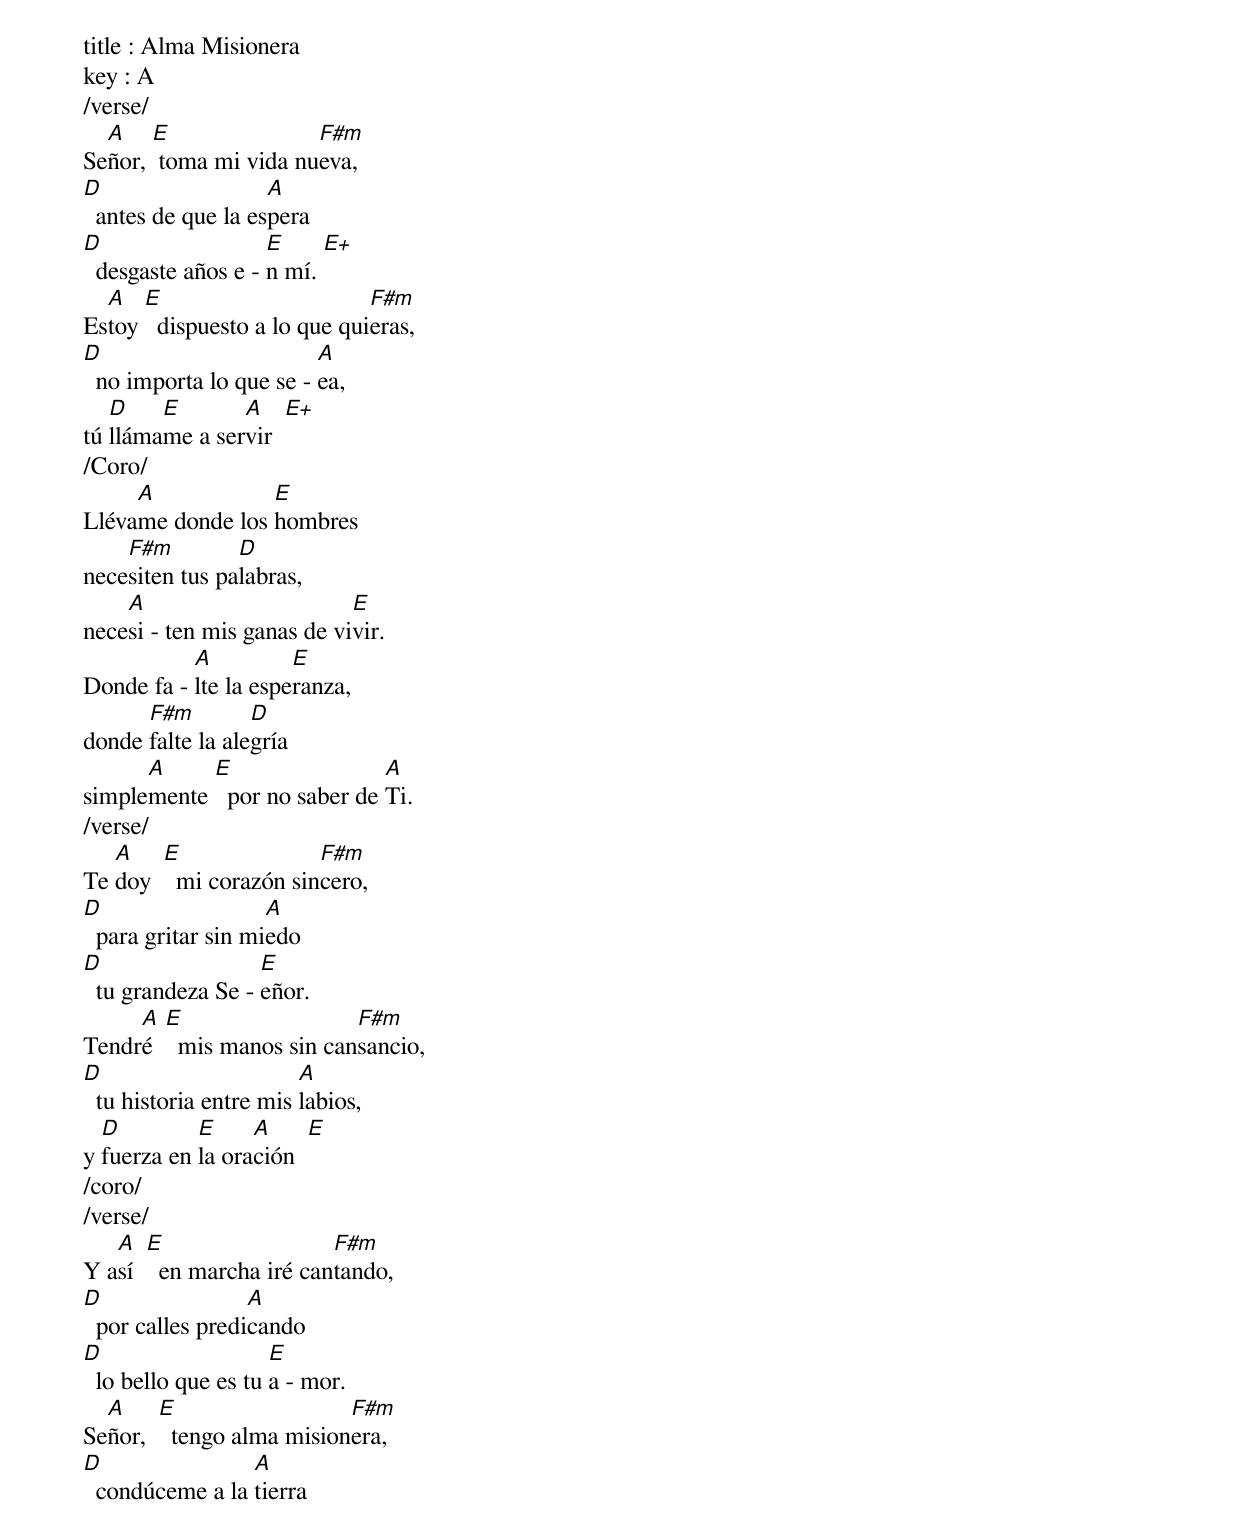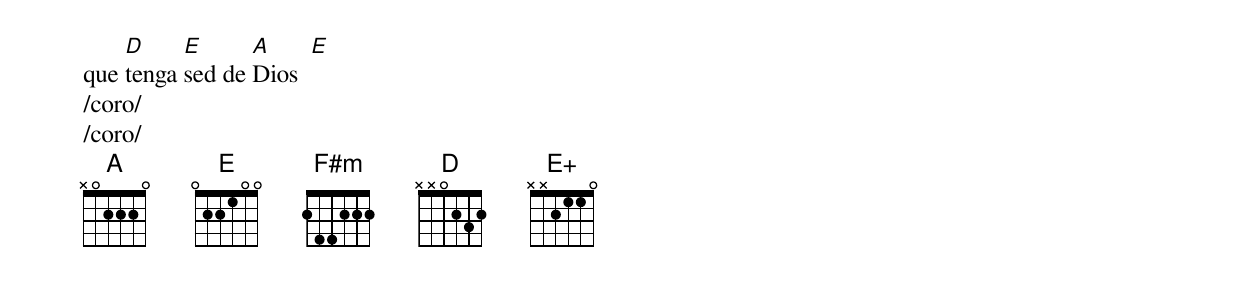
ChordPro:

title : Alma Misionera
key : A
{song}
/verse/
Se[A]ñor, [E] toma mi vida nu[F#m]eva,
[D]  antes de que la es[A]pera
[D]  desgaste años e - [E]n mí. [E+]
Es[A]toy [E]  dispuesto a lo que qui[F#m]eras,
[D]  no importa lo que se - [A]ea,
tú [D]lláma[E]me a ser[A]vir  [E+]
/Coro/
Lléva[A]me donde los [E]hombres
nece[F#m]siten tus pa[D]labras,
nece[A]si - ten mis ganas de vi[E]vir.
Donde fa - [A]lte la espe[E]ranza,
donde [F#m]falte la ale[D]gría
simple[A]mente [E]  por no saber de [A]Ti.
/verse/
Te [A]doy  [E]  mi corazón sin[F#m]cero,
[D]  para gritar sin mi[A]edo
[D]  tu grandeza Se - [E]eñor.
Tendr[A]é  [E]  mis manos sin can[F#m]sancio,
[D]  tu historia entre mis [A]labios,
y [D]fuerza en [E]la ora[A]ción  [E]
/coro/
/verse/
Y a[A]sí  [E]  en marcha iré can[F#m]tando,
[D]  por calles predi[A]cando
[D]  lo bello que es tu [E]a - mor.
Se[A]ñor,  [E]  tengo alma mision[F#m]era,
[D]  condúceme a la [A]tierra
que [D]tenga [E]sed de [A]Dios  [E]
/coro/
/coro/
